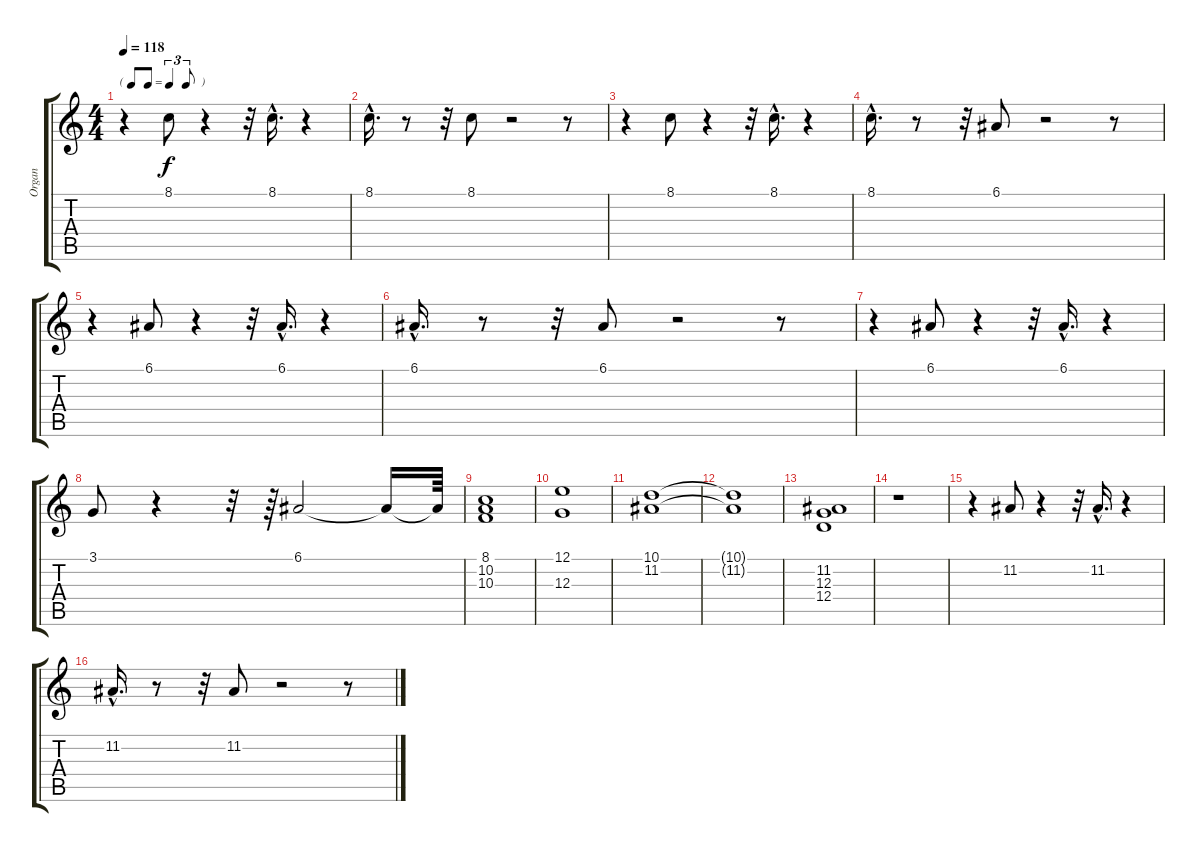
\track ("Organ" "Organ") {instrument percussiveorgan}
\staff {score tabs}
\tuning (E4 B3 G3 D3 A2 E2) {hide}
\ts (4 4)
\tf triplet8th
\tempo 118
\clef g2
\ks c
r.4{dy f} 8.1.8 r.4 r.32 8.1{hac}.16{d} r.4 |
8.1{hac}.16{d} r.8 r.32 8.1.8 r.2 r.8 |
r.4 8.1.8 r.4 r.32 8.1{hac}.16{d} r.4 |
8.1{hac}.16{d} r.8 r.32 6.1.8 r.2 r.8 |
r.4 6.1.8 r.4 r.32 6.1{hac}.16{d} r.4 |
6.1{hac}.16{d} r.8 r.32 6.1.8 r.2 r.8 |
r.4 6.1.8 r.4 r.32 6.1{hac}.16{d} r.4 |
3.1.8 r.4 r.32 r.64 6.1.2 6.1{t}.16 6.1{t}.64 |
(8.1 10.2 10.3).1 |
(12.1 12.3).1 |
(10.1 11.2).1 |
(10.1{t} 11.2{t}).1 |
(11.2 12.3 12.4).1 |
r.1 |
r.4 11.2.8 r.4 r.32 11.2{hac}.16{d} r.4 |
11.2{hac}.16{d} r.8 r.32 11.2.8 r.2 r.8
